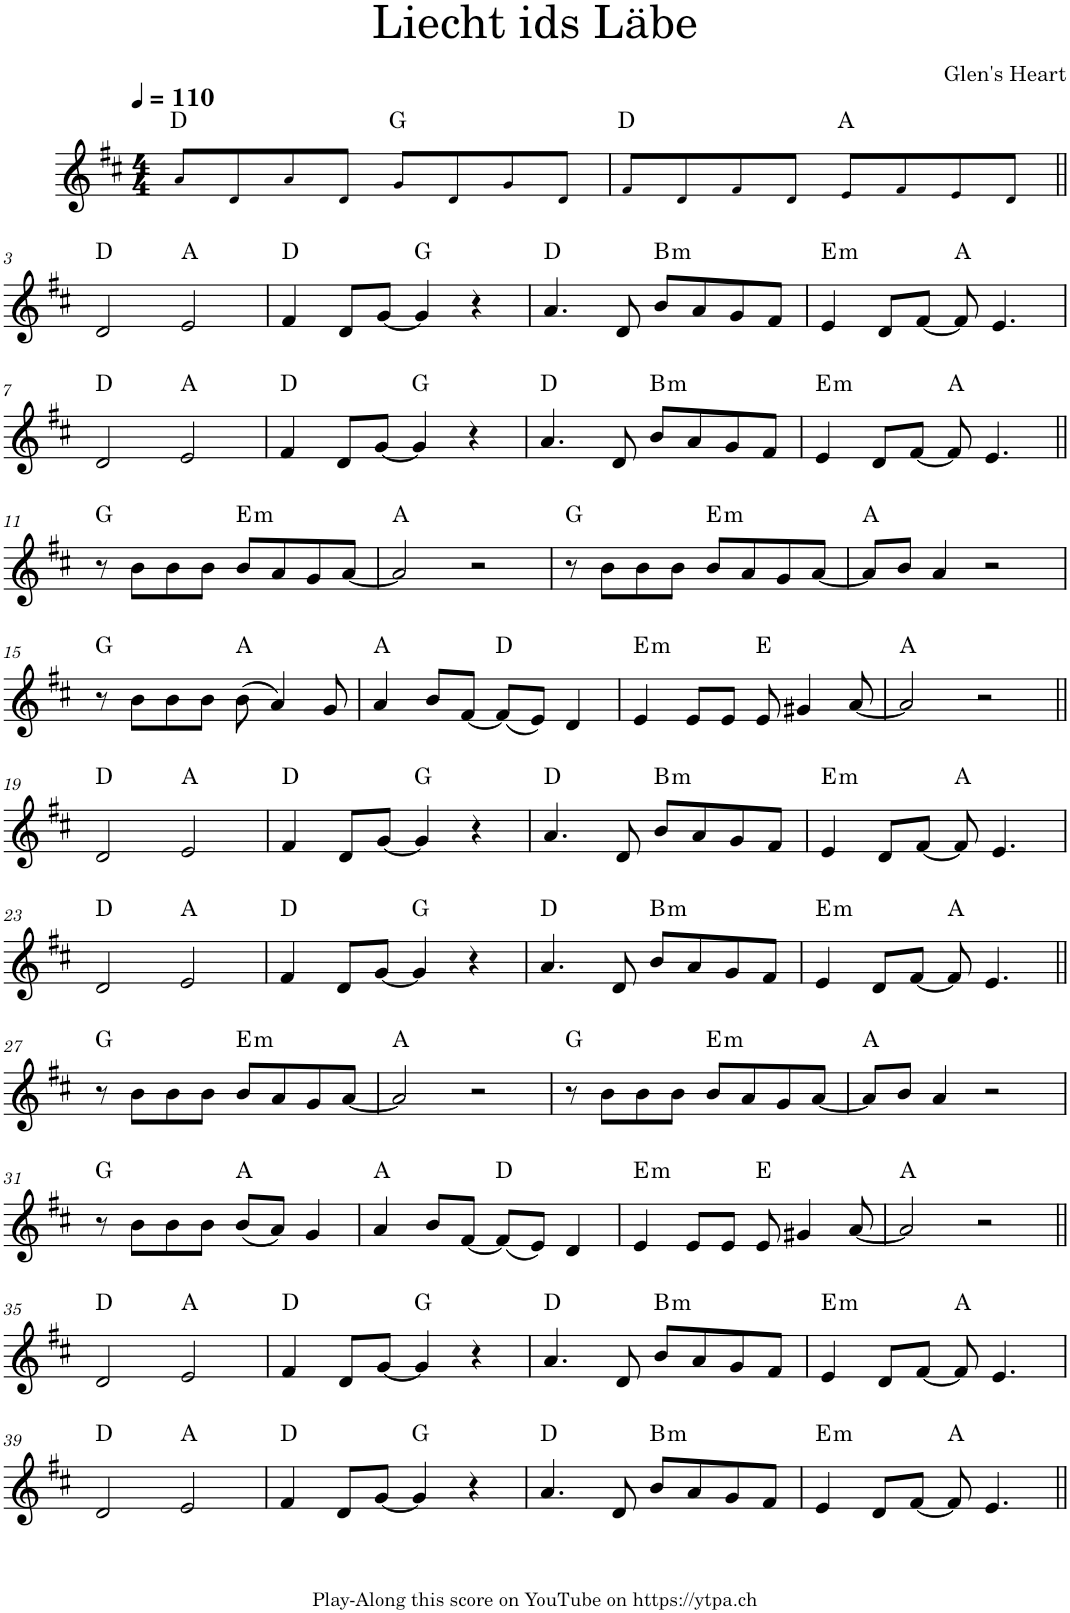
**kern	**harte
*part1	*part1
*staff1	*
*I"Piano	*
*I'Pno.	*
*clefG2	*
*k[f#c#]	*
*M4/4	*
*MM110	*
=1	=1
8a!/L	D:maj
8d!/	.
8a!/	.
8d!/J	.
8g!/L	G:maj
8d!/	.
8g!/	.
8d!/J	.
=2	=2
8f#!/L	D:maj
8d!/	.
8f#!/	.
8d!/J	.
8e!/L	A:maj
8f#!/	.
8e!/	.
8d!/J	.
!!LO:LB:g=z
=3||	=3||
2d/	D:maj
2e/	A:maj
=4	=4
4f#/	D:maj
8d/L	.
[8g/J	.
4g/]	G:maj
4r	.
=5	=5
4.a/	D:maj
8d/	.
!	!LO:H:kt=m
8b/L	B:min
8a/	.
8g/	.
8f#/J	.
=6	=6
!	!LO:H:kt=m
4e/	E:min
8d/L	.
[8f#/J	.
8f#/]	A:maj
4.e/	.
!!LO:LB:g=z
=7	=7
2d/	D:maj
2e/	A:maj
=8	=8
4f#/	D:maj
8d/L	.
[8g/J	.
4g/]	G:maj
4r	.
=9	=9
4.a/	D:maj
8d/	.
!	!LO:H:kt=m
8b/L	B:min
8a/	.
8g/	.
8f#/J	.
=10	=10
!	!LO:H:kt=m
4e/	E:min
8d/L	.
[8f#/J	.
8f#/]	A:maj
4.e/	.
!!LO:LB:g=z
=11||	=11||
8r	G:maj
8b\L	.
8b\	.
8b\J	.
!	!LO:H:kt=m
8b/L	E:min
8a/	.
8g/	.
[8a/J	.
=12	=12
2a/]	A:maj
2r	.
=13	=13
8r	G:maj
8b\L	.
8b\	.
8b\J	.
!	!LO:H:kt=m
8b/L	E:min
8a/	.
8g/	.
[8a/J	.
=14	=14
8a/L]	A:maj
8b/J	.
4a/	.
2r	.
!!LO:LB:g=z
=15	=15
8r	G:maj
8b\L	.
8b\	.
8b\J	.
(8b\	A:maj
4a/)	.
8g/	.
=16	=16
4a/	A:maj
8b/L	.
[8f#/J	.
(8f#/L]	D:maj
8e/J)	.
4d/	.
=17	=17
!	!LO:H:kt=m
4e/	E:min
8e/L	.
8e/J	.
8e/	E:maj
4g#X/	.
[8a/	.
=18	=18
2a/]	A:maj
2r	.
!!LO:LB:g=z
=19||	=19||
2d/	D:maj
2e/	A:maj
=20	=20
4f#/	D:maj
8d/L	.
[8g/J	.
4g/]	G:maj
4r	.
=21	=21
4.a/	D:maj
8d/	.
!	!LO:H:kt=m
8b/L	B:min
8a/	.
8g/	.
8f#/J	.
=22	=22
!	!LO:H:kt=m
4e/	E:min
8d/L	.
[8f#/J	.
8f#/]	A:maj
4.e/	.
!!LO:LB:g=z
=23	=23
2d/	D:maj
2e/	A:maj
=24	=24
4f#/	D:maj
8d/L	.
[8g/J	.
4g/]	G:maj
4r	.
=25	=25
4.a/	D:maj
8d/	.
!	!LO:H:kt=m
8b/L	B:min
8a/	.
8g/	.
8f#/J	.
=26	=26
!	!LO:H:kt=m
4e/	E:min
8d/L	.
[8f#/J	.
8f#/]	A:maj
4.e/	.
!!LO:LB:g=z
=27||	=27||
8r	G:maj
8b\L	.
8b\	.
8b\J	.
!	!LO:H:kt=m
8b/L	E:min
8a/	.
8g/	.
[8a/J	.
=28	=28
2a/]	A:maj
2r	.
=29	=29
8r	G:maj
8b\L	.
8b\	.
8b\J	.
!	!LO:H:kt=m
8b/L	E:min
8a/	.
8g/	.
[8a/J	.
=30	=30
8a/L]	A:maj
8b/J	.
4a/	.
2r	.
!!LO:LB:g=z
=31	=31
8r	G:maj
8b\L	.
8b\	.
8b\J	.
(8b/L	A:maj
8a/J)	.
4g/	.
=32	=32
4a/	A:maj
8b/L	.
[8f#/J	.
(8f#/L]	D:maj
8e/J)	.
4d/	.
=33	=33
!	!LO:H:kt=m
4e/	E:min
8e/L	.
8e/J	.
8e/	E:maj
4g#X/	.
[8a/	.
=34	=34
2a/]	A:maj
2r	.
!!LO:LB:g=z
=35||	=35||
2d/	D:maj
2e/	A:maj
=36	=36
4f#/	D:maj
8d/L	.
[8g/J	.
4g/]	G:maj
4r	.
=37	=37
4.a/	D:maj
8d/	.
!	!LO:H:kt=m
8b/L	B:min
8a/	.
8g/	.
8f#/J	.
=38	=38
!	!LO:H:kt=m
4e/	E:min
8d/L	.
[8f#/J	.
8f#/]	A:maj
4.e/	.
!!LO:LB:g=z
=39	=39
2d/	D:maj
2e/	A:maj
=40	=40
4f#/	D:maj
8d/L	.
[8g/J	.
4g/]	G:maj
4r	.
=41	=41
4.a/	D:maj
8d/	.
!	!LO:H:kt=m
8b/L	B:min
8a/	.
8g/	.
8f#/J	.
=42	=42
!	!LO:H:kt=m
4e/	E:min
8d/L	.
[8f#/J	.
8f#/]	A:maj
4.e/	.
=||	=||
*-	*-
